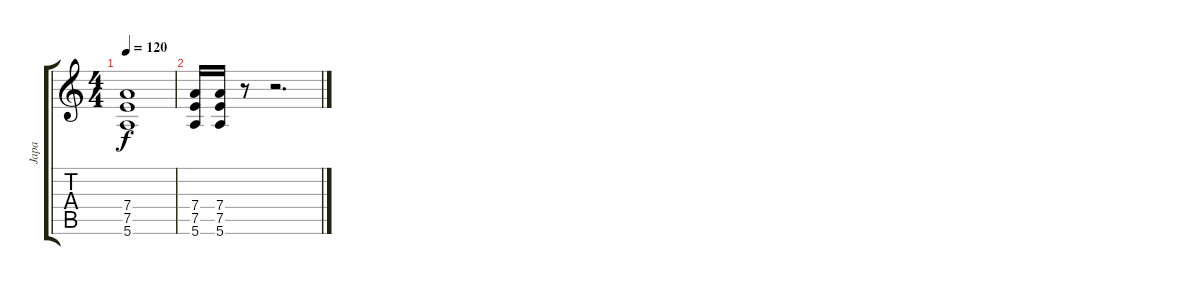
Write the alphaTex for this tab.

\track ("Japa" "Japa") {instrument overdrivenguitar}
\staff {score tabs}
\tuning (E4 B3 G3 D3 A2 E2) {hide}
\ts (4 4)
\tempo 120
\clef g2
\ks c
(7.4 7.5 5.6).1{dy f} |
(7.4 7.5 5.6).16 (7.4 7.5 5.6).16 r.8 r.2{d}
